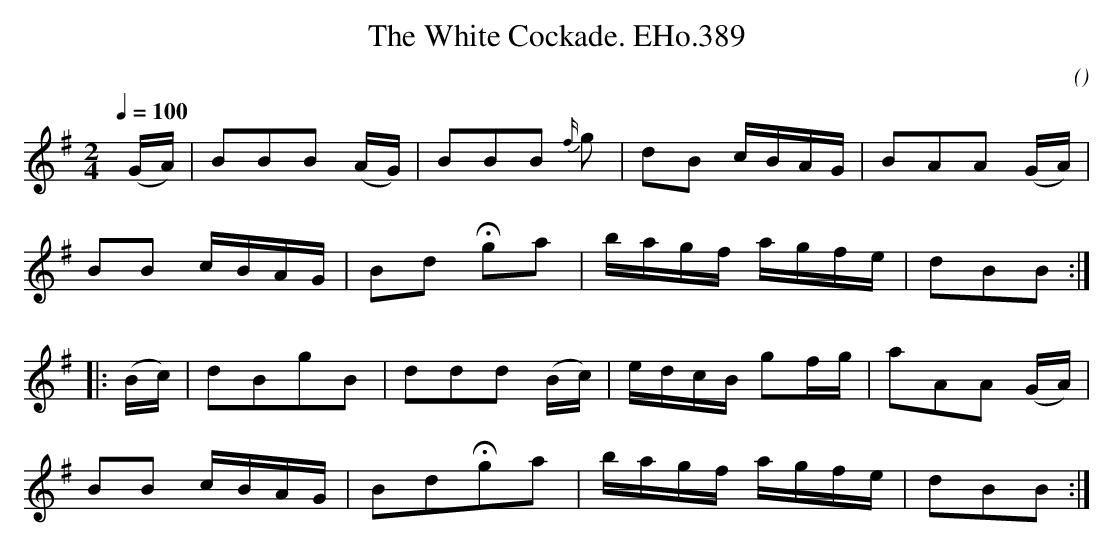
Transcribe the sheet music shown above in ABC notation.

X:1
T:White Cockade. EHo.389, The
M:2/4
L:1/8
Q:1/4=100
C:
O:
K:G
y(G/A/) | BBB (A/G/) | BBB {f/}g | dB c/B/A/G/ | BAA (G/A/) |
BB c/B/A/G/ | Bd !fermata!ga | b/a/g/f/ a/g/f/e/ | dBB :|
|: (B/c/) | dBgB | ddd (B/c/) | e/d/c/B/ gf/g/ | aAA (G/A/) |
BB c/B/A/G/ | Bd!fermata!ga | b/a/g/f/ a/g/f/e/ | dBB :|
